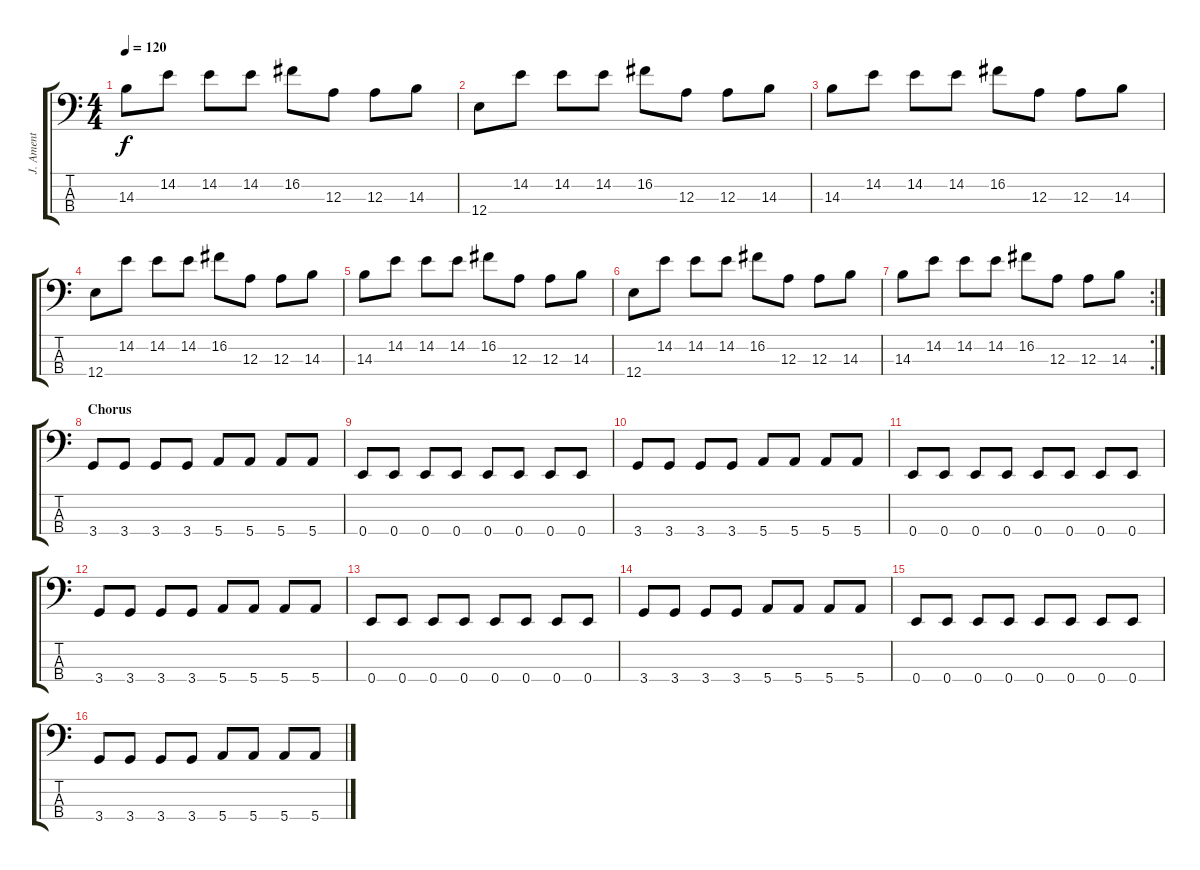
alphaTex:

\track ("J. Ament" "J. Ament") {instrument electricbassfinger}
\staff {score tabs}
\tuning (G2 D2 A1 E1) {hide}
\ts (4 4)
\tempo 120
\clef f4
\ks c
14.3.8{dy f} 14.2.8 14.2.8 14.2.8 16.2.8 12.3.8 12.3.8 14.3.8 |
12.4.8 14.2.8 14.2.8 14.2.8 16.2.8 12.3.8 12.3.8 14.3.8 |
14.3.8 14.2.8 14.2.8 14.2.8 16.2.8 12.3.8 12.3.8 14.3.8 |
12.4.8 14.2.8 14.2.8 14.2.8 16.2.8 12.3.8 12.3.8 14.3.8 |
14.3.8 14.2.8 14.2.8 14.2.8 16.2.8 12.3.8 12.3.8 14.3.8 |
12.4.8 14.2.8 14.2.8 14.2.8 16.2.8 12.3.8 12.3.8 14.3.8 |
\rc 2
14.3.8 14.2.8 14.2.8 14.2.8 16.2.8 12.3.8 12.3.8 14.3.8 |
\section ("" "Chorus")
3.4.8 3.4.8 3.4.8 3.4.8 5.4.8 5.4.8 5.4.8 5.4.8 |
0.4.8 0.4.8 0.4.8 0.4.8 0.4.8 0.4.8 0.4.8 0.4.8 |
3.4.8 3.4.8 3.4.8 3.4.8 5.4.8 5.4.8 5.4.8 5.4.8 |
0.4.8 0.4.8 0.4.8 0.4.8 0.4.8 0.4.8 0.4.8 0.4.8 |
3.4.8 3.4.8 3.4.8 3.4.8 5.4.8 5.4.8 5.4.8 5.4.8 |
0.4.8 0.4.8 0.4.8 0.4.8 0.4.8 0.4.8 0.4.8 0.4.8 |
3.4.8 3.4.8 3.4.8 3.4.8 5.4.8 5.4.8 5.4.8 5.4.8 |
0.4.8 0.4.8 0.4.8 0.4.8 0.4.8 0.4.8 0.4.8 0.4.8 |
3.4.8 3.4.8 3.4.8 3.4.8 5.4.8 5.4.8 5.4.8 5.4.8
